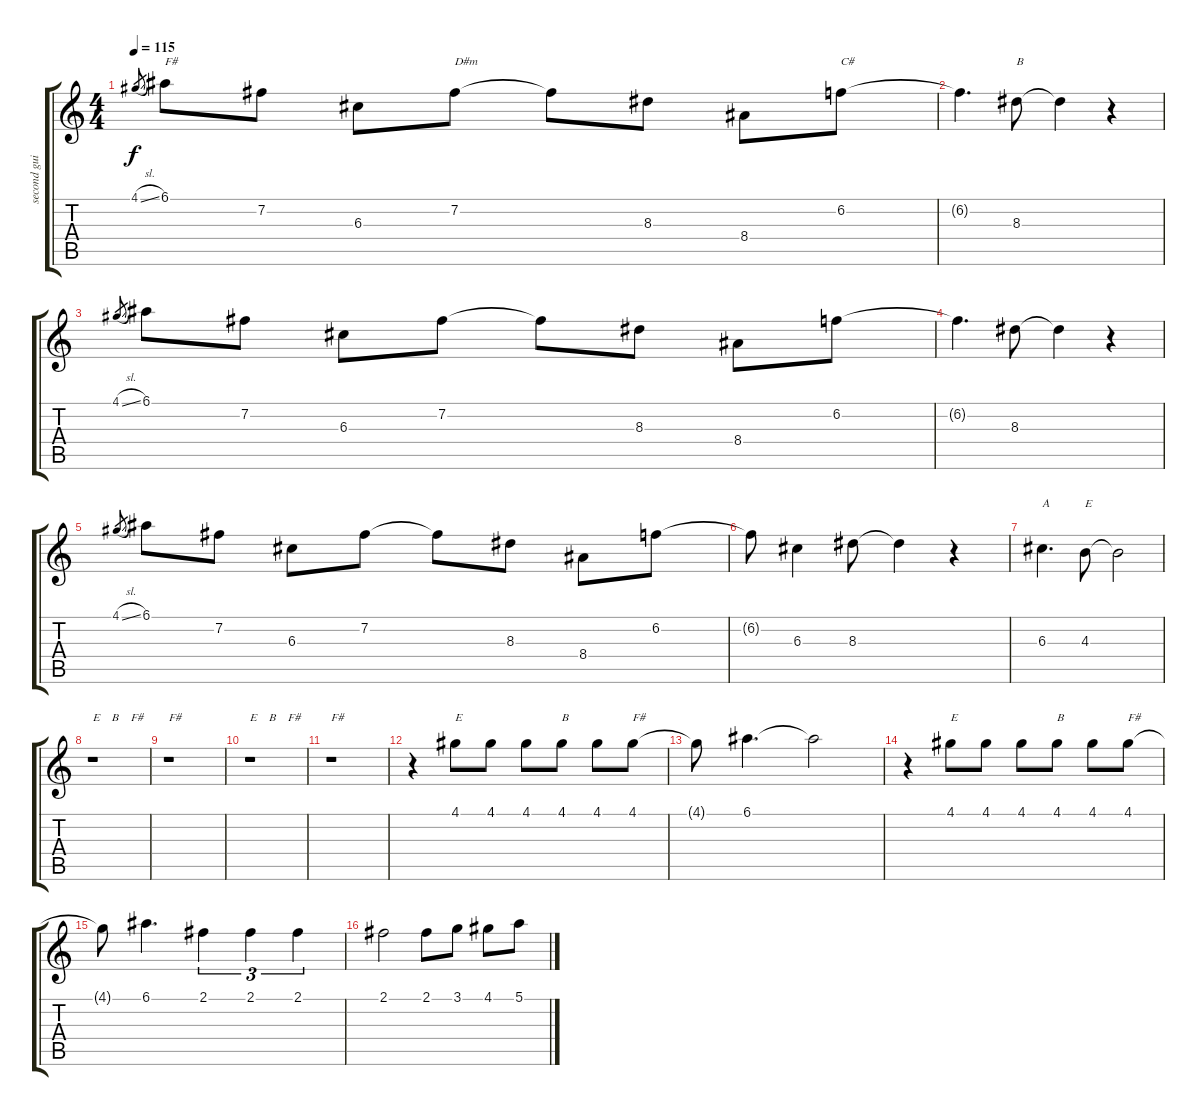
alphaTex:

\track ("second guitar no capo" "second gui") {instrument acousticguitarnylon}
\staff {score tabs}
\tuning (E4 B3 G3 D3 A2 E2) {hide}
\ts (4 4)
\tempo 115
\clef g2
\ks c
4.1{sl}.8{gr dy f} 6.1.8{txt "F#"} 7.2.8 6.3.8 7.2.8{txt "D#m"} 7.2{t}.8 8.3.8 8.4.8 6.2.8{txt "C#"} |
6.2{t}.4{d} 8.3.8{txt "B"} 8.3{t}.4 r.4 |
4.1{sl}.8{gr} 6.1.8 7.2.8 6.3.8 7.2.8 7.2{t}.8 8.3.8 8.4.8 6.2.8 |
6.2{t}.4{d} 8.3.8 8.3{t}.4 r.4 |
4.1{sl}.8{gr} 6.1.8 7.2.8 6.3.8 7.2.8 7.2{t}.8 8.3.8 8.4.8 6.2.8 |
6.2{t}.8 6.3.4 8.3.8 8.3{t}.4 r.4 |
6.3.4{d txt "A"} 4.3.8{txt "E"} 4.3{t}.2 |
r.1{txt "E    B    F#"} |
r.1{txt "F#"} |
r.1{txt "E    B    F#"} |
r.1{txt "F#"} |
r.4 4.1.8{txt "E"} 4.1.8 4.1.8 4.1.8{txt "B"} 4.1.8 4.1.8{txt "F#"} |
4.1{t}.8 6.1.4{d} 6.1{t}.2 |
r.4 4.1.8{txt "E"} 4.1.8 4.1.8 4.1.8{txt "B"} 4.1.8 4.1.8{txt "F#"} |
4.1{t}.8 6.1.4{d} 2.1.4{tu (3 2)} 2.1.4{tu (3 2)} 2.1.4{tu (3 2)} |
2.1.2 2.1.8 3.1.8 4.1.8 5.1.8
